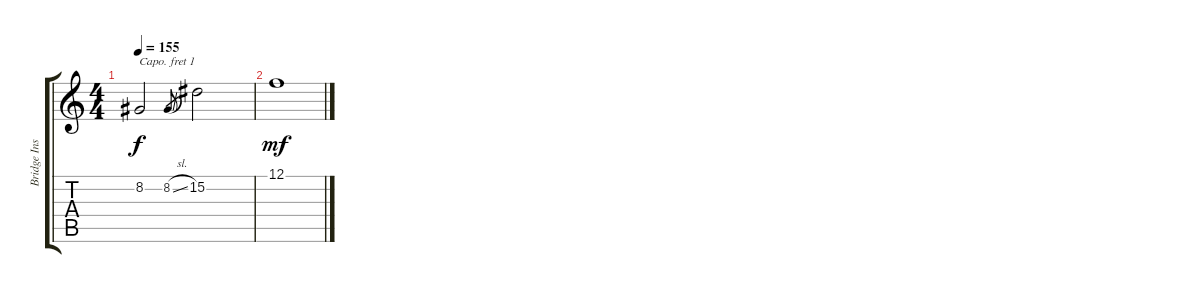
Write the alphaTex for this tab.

\track ("Bridge Instrument" "Bridge Ins") {instrument ocarina}
\staff {score tabs}
\capo 1
\tuning (E4 B3 G3 D3 A2 E2) {hide}
\ts (4 4)
\tempo 155
\clef g2
\ks c
8.2.2{dy f} 8.2{sl}.8{gr} 15.2.2 |
12.1.1{dy mf}
